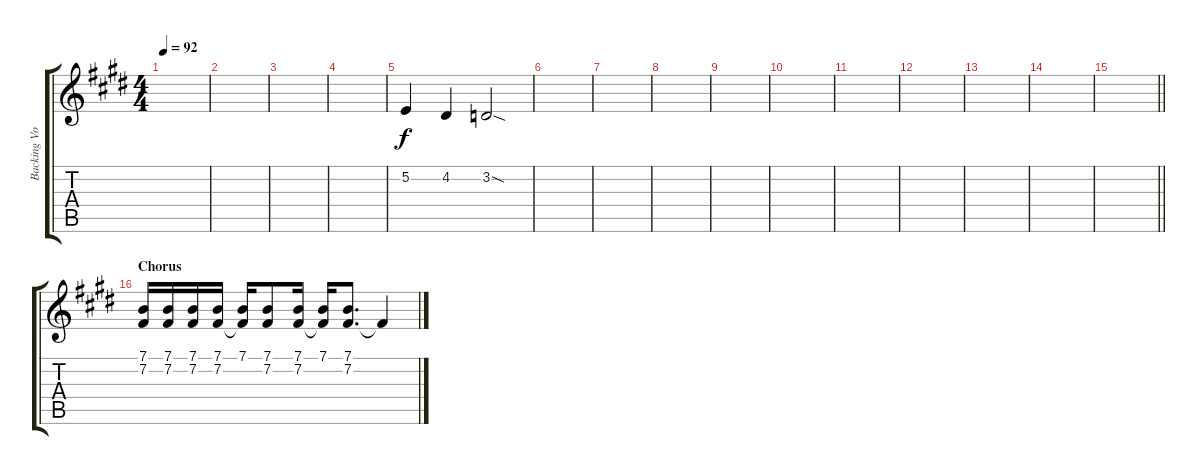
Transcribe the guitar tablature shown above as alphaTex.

\track ("Backing Vocals" "Backing Vo") {instrument lead1square}
\staff {score tabs}
\tuning (E4 B3 G3 D3 A2 E2) {hide}
\ts (4 4)
\tempo 92
\clef g2
\ks e
|
|
|
|
5.2.4 4.2.4 3.2{sod}.2 |
|
|
|
|
|
|
|
|
|
\barLineRight lightlight
|
\section ("" "Chorus")
(7.1 7.2).16 (7.1 7.2).16 (7.1 7.2).16 (7.1 7.2).16 (7.1 7.2{t}).16 (7.1 7.2).8 (7.1 7.2).16 (7.1 7.2{t}).16 (7.1 7.2).8{d} 7.2{t}.4
